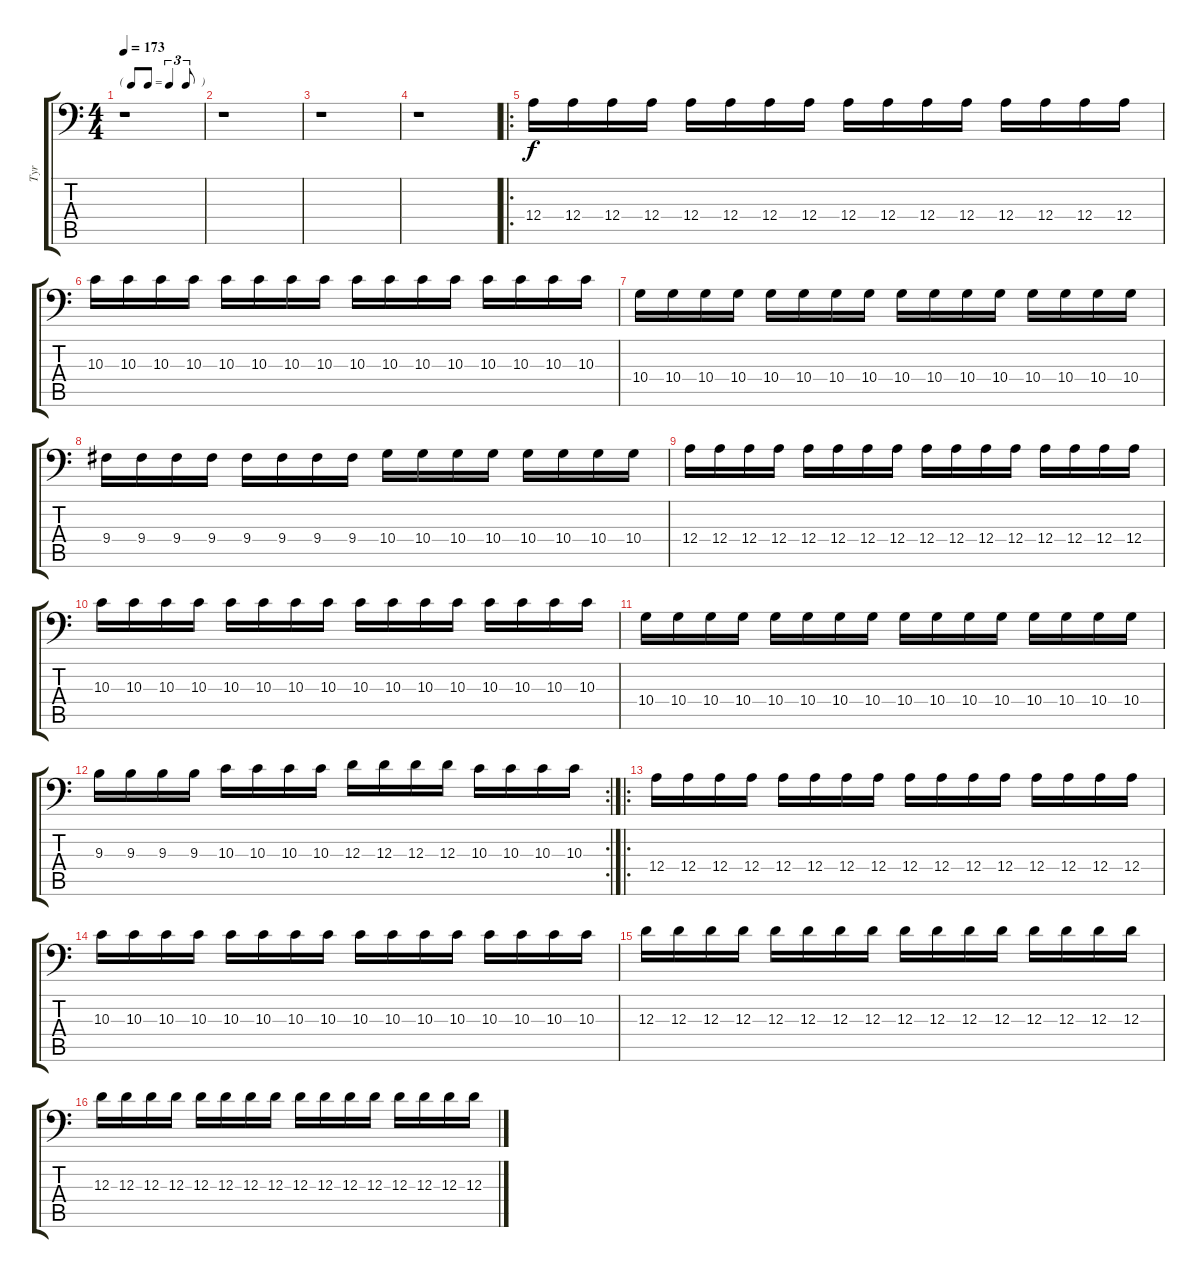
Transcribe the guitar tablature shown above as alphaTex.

\track ("Tyr" "Tyr") {instrument acousticbass}
\staff {score tabs}
\tuning (C3 G2 D2 A1 E1 B0) {hide}
\ts (4 4)
\tf triplet8th
\tempo 173
\clef f4
\ks c
r.1{dy f instrument acousticbass} |
r.1 |
r.1 |
r.1 |
\ro
12.4.16 12.4.16 12.4.16 12.4.16 12.4.16 12.4.16 12.4.16 12.4.16 12.4.16 12.4.16 12.4.16 12.4.16 12.4.16 12.4.16 12.4.16 12.4.16 |
10.3.16 10.3.16 10.3.16 10.3.16 10.3.16 10.3.16 10.3.16 10.3.16 10.3.16 10.3.16 10.3.16 10.3.16 10.3.16 10.3.16 10.3.16 10.3.16 |
10.4.16 10.4.16 10.4.16 10.4.16 10.4.16 10.4.16 10.4.16 10.4.16 10.4.16 10.4.16 10.4.16 10.4.16 10.4.16 10.4.16 10.4.16 10.4.16 |
9.4.16 9.4.16 9.4.16 9.4.16 9.4.16 9.4.16 9.4.16 9.4.16 10.4.16 10.4.16 10.4.16 10.4.16 10.4.16 10.4.16 10.4.16 10.4.16 |
12.4.16 12.4.16 12.4.16 12.4.16 12.4.16 12.4.16 12.4.16 12.4.16 12.4.16 12.4.16 12.4.16 12.4.16 12.4.16 12.4.16 12.4.16 12.4.16 |
10.3.16 10.3.16 10.3.16 10.3.16 10.3.16 10.3.16 10.3.16 10.3.16 10.3.16 10.3.16 10.3.16 10.3.16 10.3.16 10.3.16 10.3.16 10.3.16 |
10.4.16 10.4.16 10.4.16 10.4.16 10.4.16 10.4.16 10.4.16 10.4.16 10.4.16 10.4.16 10.4.16 10.4.16 10.4.16 10.4.16 10.4.16 10.4.16 |
\rc 2
9.3.16 9.3.16 9.3.16 9.3.16 10.3.16 10.3.16 10.3.16 10.3.16 12.3.16 12.3.16 12.3.16 12.3.16 10.3.16 10.3.16 10.3.16 10.3.16 |
\ro
12.4.16 12.4.16 12.4.16 12.4.16 12.4.16 12.4.16 12.4.16 12.4.16 12.4.16 12.4.16 12.4.16 12.4.16 12.4.16 12.4.16 12.4.16 12.4.16 |
10.3.16 10.3.16 10.3.16 10.3.16 10.3.16 10.3.16 10.3.16 10.3.16 10.3.16 10.3.16 10.3.16 10.3.16 10.3.16 10.3.16 10.3.16 10.3.16 |
12.3.16 12.3.16 12.3.16 12.3.16 12.3.16 12.3.16 12.3.16 12.3.16 12.3.16 12.3.16 12.3.16 12.3.16 12.3.16 12.3.16 12.3.16 12.3.16 |
12.3.16 12.3.16 12.3.16 12.3.16 12.3.16 12.3.16 12.3.16 12.3.16 12.3.16 12.3.16 12.3.16 12.3.16 12.3.16 12.3.16 12.3.16 12.3.16
